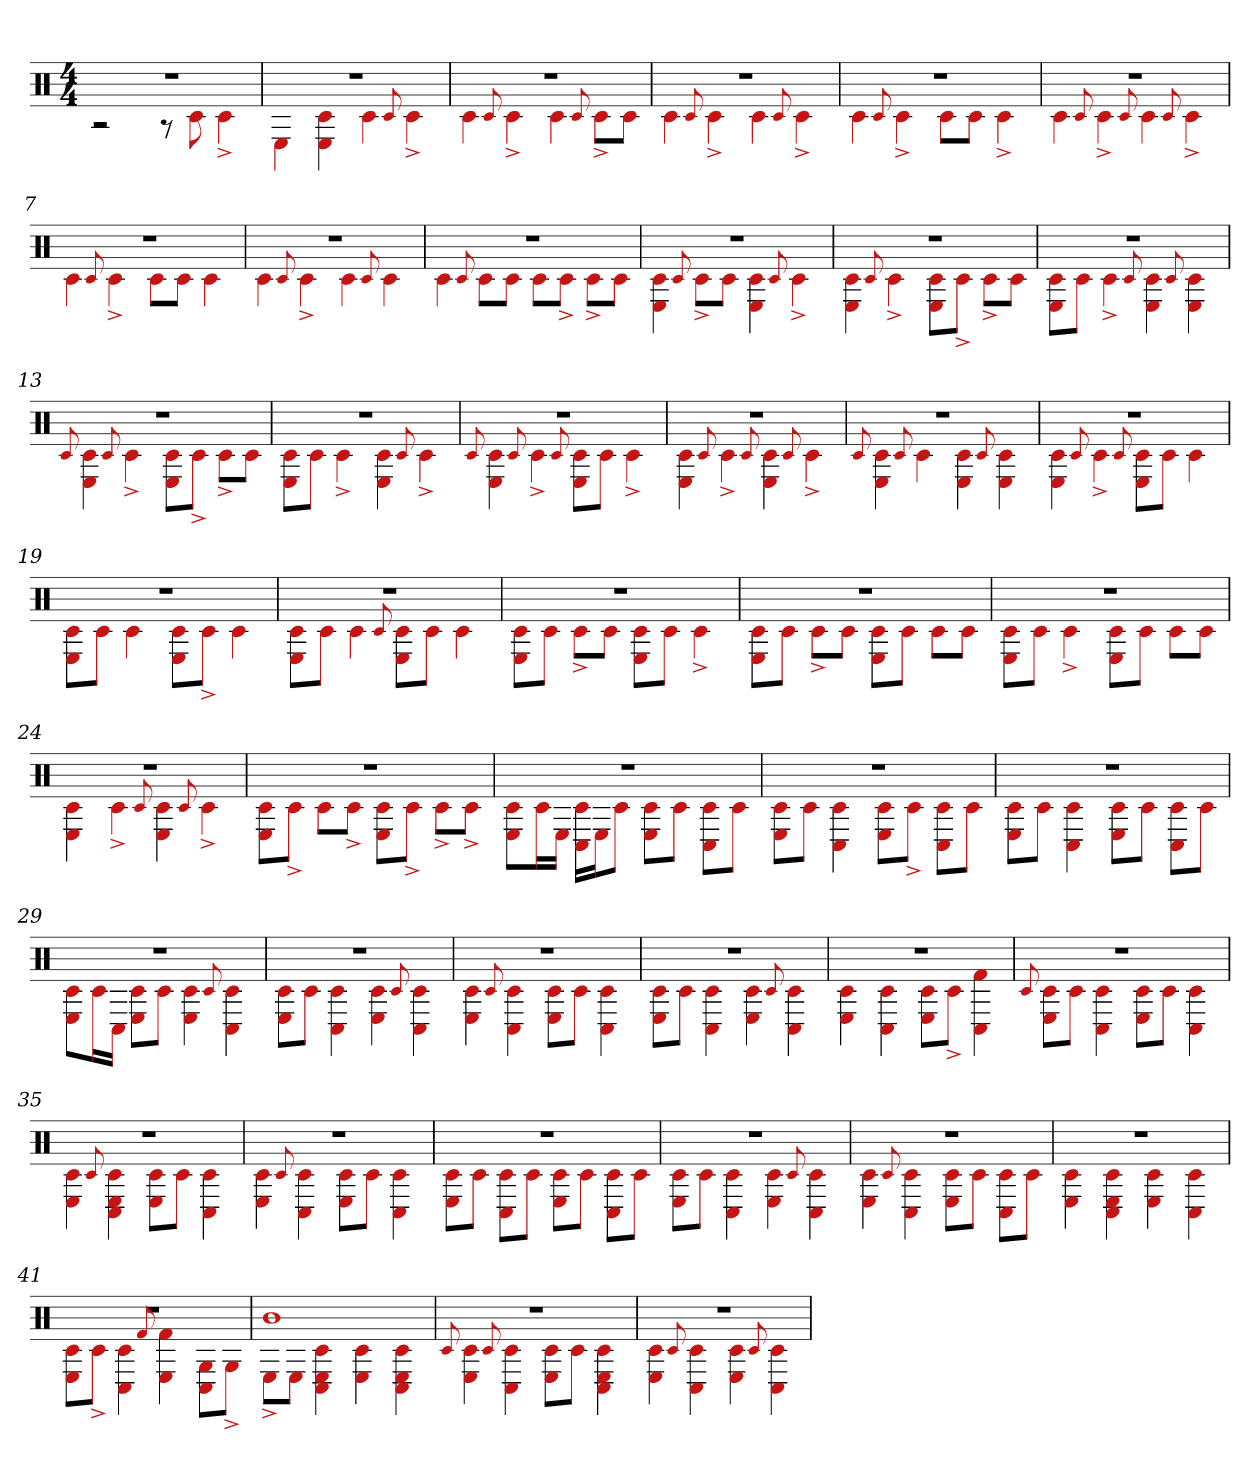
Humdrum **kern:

**kern
*part1
*staff1
*clefX
*k[]
*M4/4
=1
*^
1r	2r
.	8r
.	8c#
.	4c#^
=2	=2
1r	4E
.	4E 4c#
.	4c#
.	8qqc#
.	4c#^
=3	=3
1r	4c#
.	8qqc#
.	4c#^
.	4c#
.	8qqc#
.	8c#^L
.	8c#J
=4	=4
1r	4c#
.	8qqc#
.	4c#^
.	4c#
.	8qqc#
.	4c#^
=5	=5
1r	4c#
.	8qqc#
.	4c#^
.	8c#L
.	8c#J
.	4c#^
=6	=6
1r	4c#
.	8qqc#
.	4c#^
.	8qqc#
.	4c#
.	8qqc#
.	4c#^
=7	=7
1r	4c#
.	8qqc#
.	4c#^
.	8c#L
.	8c#J
.	4c#
=8	=8
1r	4c#
.	8qqc#
.	4c#^
.	4c#
.	8qqc#
.	4c#
=9	=9
1r	4c#
.	8qqc#
.	8c#L
.	8c#J
.	8c#L
.	8c#^J
.	8c#^L
.	8c#J
=10	=10
1r	4E 4c#
.	8qqc#
.	8c#^L
.	8c#J
.	4E 4c#
.	8qqc#
.	4c#^
=11	=11
1r	4E 4c#
.	8qqc#
.	4c#^
.	8E 8c#L
.	8c#^J
.	8c#^L
.	8c#J
=12	=12
1r	8E 8c#L
.	8c#J
.	4c#^
.	8qqc#
.	4E 4c#
.	8qqc#
.	4c# 4E
=13	=13
.	8qqc#
1r	4c# 4E
.	8qqc#
.	4c#^
.	8E 8c#L
.	8c#^J
.	8c#^L
.	8c#J
=14	=14
1r	8E 8c#L
.	8c#J
.	4c#^
.	4E 4c#
.	8qqc#
.	4c#^
=15	=15
.	8qqc#
1r	4c# 4E
.	8qqc#
.	4c#^
.	8qqc#
.	8E 8c#L
.	8c#J
.	4c#^
=16	=16
1r	4c# 4E
.	8qqc#
.	4c#^
.	8qqc#
.	4E 4c#
.	8qqc#
.	4c#^
=17	=17
.	8qqc#
1r	4E 4c#
.	8qqc#
.	4c#
.	4E 4c#
.	8qqc#
.	4c# 4E
=18	=18
1r	4E 4c#
.	8qqc#
.	4c#^
.	8qqc#
.	8E 8c#L
.	8c#J
.	4c#
=19	=19
1r	8E 8c#L
.	8c#J
.	4c#
.	8c# 8EL
.	8c#^J
.	4c#
=20	=20
1r	8c# 8EL
.	8c#J
.	4c#
.	8qqc#
.	8c# 8EL
.	8c#J
.	4c#
=21	=21
1r	8c# 8EL
.	8c#J
.	8c#^L
.	8c#J
.	8c# 8EL
.	8c#J
.	4c#^
=22	=22
1r	8c# 8EL
.	8c#J
.	8c#^L
.	8c#J
.	8c# 8EL
.	8c#J
.	8c#L
.	8c#J
=23	=23
1r	8c# 8EL
.	8c#J
.	4c#^
.	8c# 8EL
.	8c#J
.	8c#L
.	8c#J
=24	=24
1r	4E 4c#
.	4c#^
.	8qqc#
.	4E 4c#
.	8qqc#
.	4c#^
=25	=25
1r	8E 8c#L
.	8c#^J
.	8c#L
.	8c#^J
.	8E 8c#L
.	8c#^J
.	8c#^L
.	8c#^J
=26	=26
1r	8E 8c#L
.	16c#L
.	16EJJ
.	16C# 16c#LL
.	16EJ
.	8c#J
.	8c# 8EL
.	8c#J
.	8c# 8C#L
.	8c#J
=27	=27
1r	8c# 8EL
.	8c#J
.	4c# 4C#
.	8c# 8EL
.	8c#^J
.	8C# 8c#L
.	8c#J
=28	=28
1r	8c# 8EL
.	8c#J
.	4C# 4c#
.	8c# 8EL
.	8c#J
.	8C# 8c#L
.	8c#J
=29	=29
1r	8E 8c#L
.	16c#L
.	16C#JJ
.	8E 8c#L
.	8c#J
.	4c# 4E
.	8qqc#
.	4C# 4c#
=30	=30
1r	8c# 8EL
.	8c#J
.	4C# 4c#
.	4c# 4E
.	8qqc#
.	4C# 4c#
=31	=31
1r	4c# 4E
.	8qqc#
.	4C# 4c#
.	8c# 8EL
.	8c#J
.	4C# 4c#
=32	=32
1r	8E 8c#L
.	8c#J
.	4C# 4c#
.	4E 4c#
.	8qqc#
.	4C# 4c#
=33	=33
1r	4c# 4E
.	4C# 4c#
.	8E 8c#L
.	8c#^J
.	4C# 4f#
=34	=34
.	8qqc#
1r	8c# 8EL
.	8c#J
.	4C# 4c#
.	8c# 8EL
.	8c#J
.	4c# 4C#
=35	=35
1r	4c# 4E
.	8qqc#
.	4c# 4C# 4E
.	8c# 8EL
.	8c#J
.	4C# 4c#
=36	=36
1r	4E 4c#
.	8qqc#
.	4c# 4C#
.	8c# 8EL
.	8c#J
.	4c# 4C#
=37	=37
1r	8c# 8EL
.	8c#J
.	8c# 8C#L
.	8c#J
.	8E 8c#L
.	8c#J
.	8c# 8C#L
.	8c#J
=38	=38
1r	8E 8c#L
.	8c#J
.	4C# 4c#
.	4c# 4E
.	8qqc#
.	4c# 4C#
=39	=39
1r	4c# 4E
.	8qqc#
.	4c# 4C#
.	8c# 8EL
.	8c#J
.	8C# 8c#L
.	8c#J
=40	=40
1r	4E 4c#
.	4C# 4c# 4E
.	4E 4c#
.	4C# 4c#
=41	=41
1r	8c# 8EL
.	8c#^J
.	4C# 4c#
.	8qqf#
.	4E 4f#
.	8C# 8GL
.	8G^J
=42	=42
1b	8E^L
.	8EJ
.	4c# 4C# 4E
.	4E 4c#
.	4C# 4c# 4E
=43	=43
.	8qqc#
1r	4c# 4E
.	8qqc#
.	4C# 4c#
.	8E 8c#L
.	8c#J
.	4E 4c# 4C#
=44	=44
1r	4c# 4E
.	8qqc#
.	4c# 4C#
.	4c# 4E
.	8qqc#
.	4C# 4c#
*v	*v
=
*-
